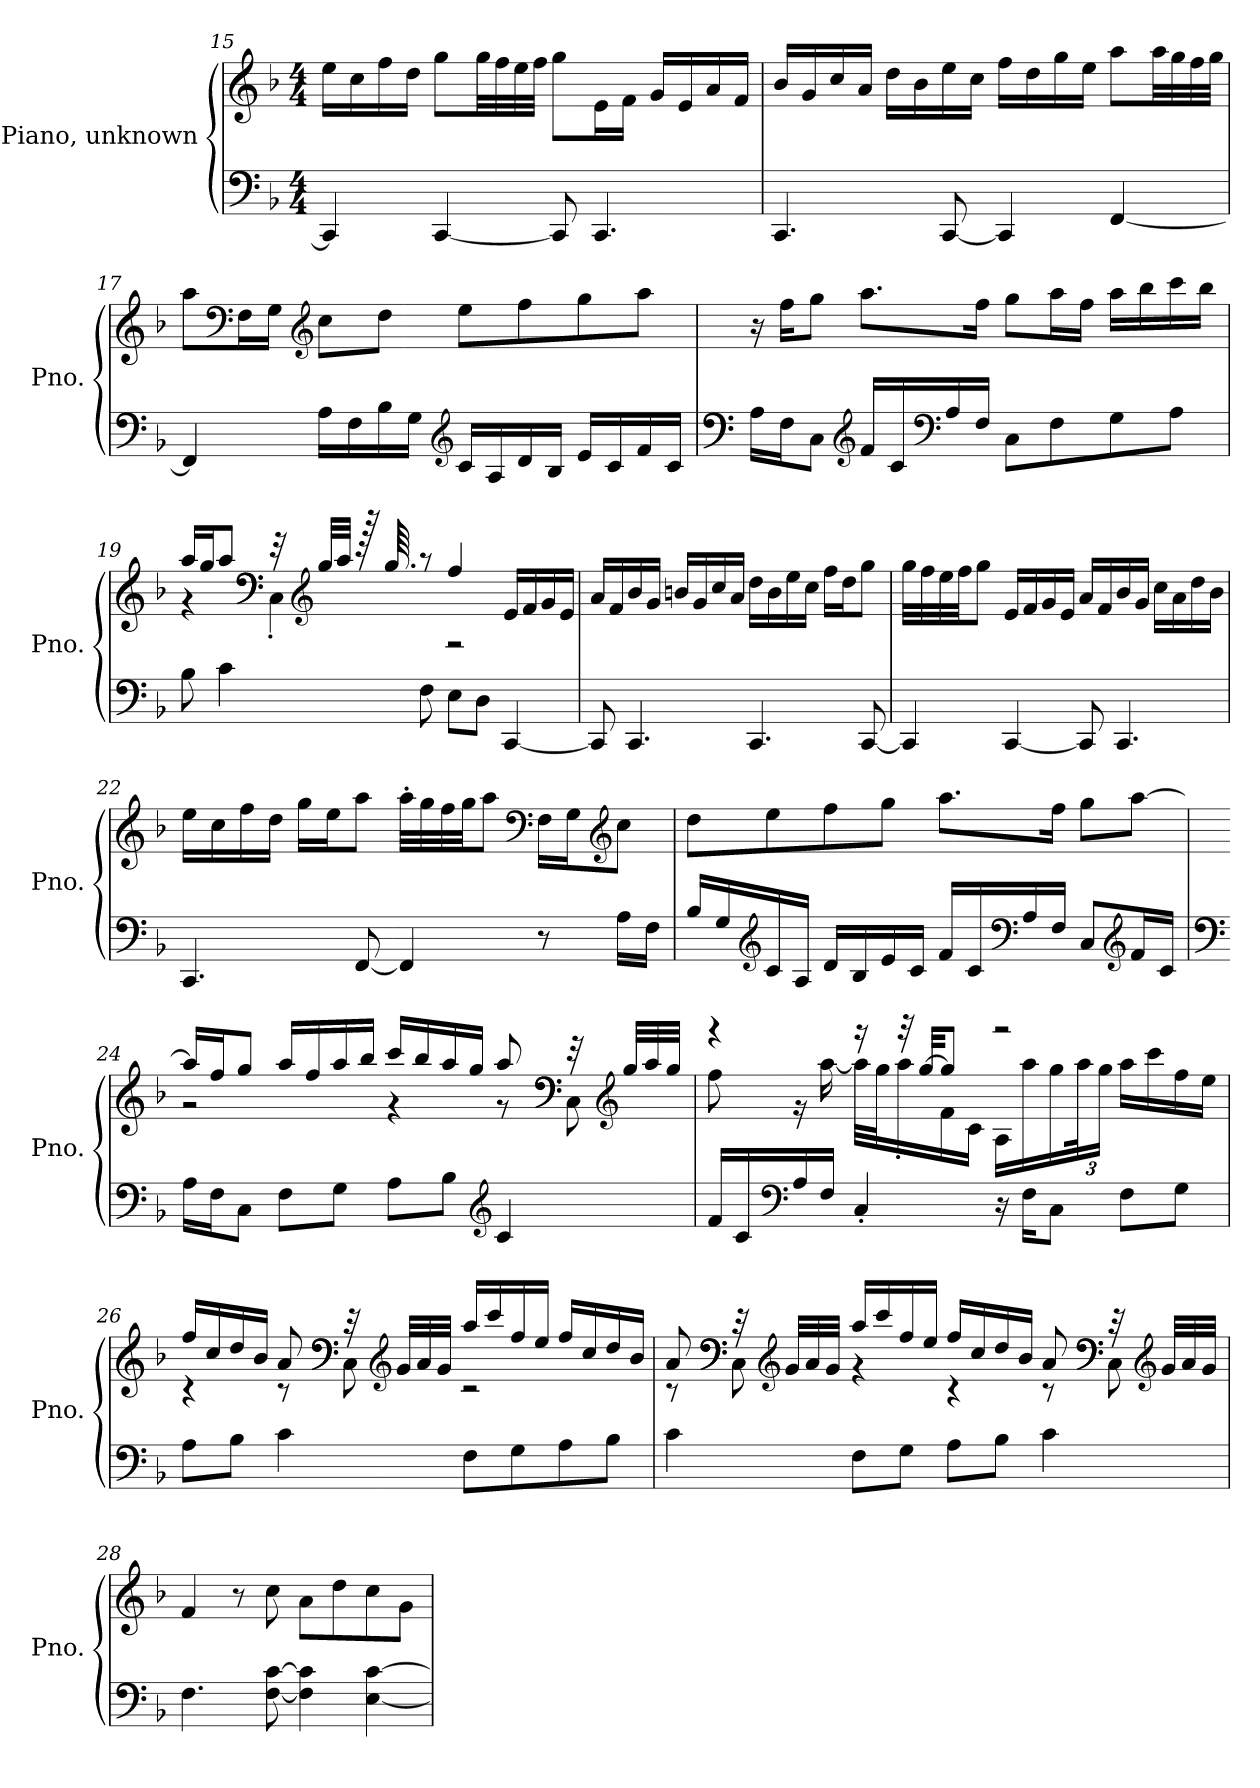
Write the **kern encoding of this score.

**kern	**kern
*part1	*part1
*staff2	*staff1
*I"Piano, unknown	*
*I'Pno.	*
!!LO:LB:g=z
*clefF4	*clefG2
*k[b-]	*k[b-]
*M4/4	*M4/4
=15	=15
4CC/]	16ee\LL
.	16cc\
.	16ff\
.	16dd\JJ
[4CC/	8gg\L
.	32gg\LL
.	32ff\
.	32ee\
.	32ff\JJJ
8CC/]	8gg\L
4.CC/	16e\L
.	16f\JJ
.	16g/LL
.	16e/
.	16a/
.	16f/JJ
=16	=16
4.CC/	16b-/LL
.	16g/
.	16cc/
.	16a/JJ
.	16dd\LL
.	16b-\
[8CC/	16ee\
.	16cc\JJ
4CC/]	16ff\LL
.	16dd\
.	16gg\
.	16ee\JJ
[4FF/	8aa\L
.	32aa\LL
.	32gg\
.	32ff\
.	32gg\JJJ
!!LO:PB:g=z
=17	=17
4FF/]	8aa\L
*	*clefF4
.	16F\L
.	16G\JJ
*	*clefG2
16A\LL	8cc\L
16F\	.
16B-\	8dd\J
16G\JJ	.
*clefG2	*
16c/LL	8ee\L
16A/	.
16d/	8ff\
16B-/JJ	.
16e/LL	8gg\
16c/	.
16f/	8aa\J
16c/JJ	.
=18	=18
*clefF4	*
16A\LL	16r
16F\J	16ff\KL
8C\J	8gg\J
*clefG2	*
16f/LL	8.aa\L
16c/	.
*clefF4	*
16A/	.
16F/JJ	16ff\Jk
8C\L	8gg\L
8F\	16aa\L
.	16ff\JJ
8G\	16aa\LL
.	16bb-\
8A\J	16ccc\
.	16bb-\JJ
!!LO:LB:g=z
=19	=19
*	*^
8B-\	16aa/LL	4r
.	16gg/J	.
4c\	8aa/J	.
*	*clefF4	*
.	32r	4C'\
*	*clefG2	*
.	32gg/LLL	.
.	32aa/JJJ	.
.	128r	.
.	64.gg/	.
8F\	8r	.
8E\L	4ff/	2r
8D\J	.	.
[4CC/	16e/LL	.
.	16f/	.
.	16g/	.
.	16e/JJ	.
*	*v	*v
=20	=20
8CC/]	16a/LL
.	16f/
4.CC/	16b-/
.	16g/JJ
.	16bn/LL
.	16g/
.	16cc/
.	16a/JJ
4.CC/	16dd\LL
.	16b\
.	16ee\
.	16cc\JJ
.	16ff\LL
.	16dd\J
[8CC/	8gg\J
!!LO:LB:g=z
=21	=21
4CC/]	32gg\LLL
.	32ff\
.	32ee\
.	32ff\JJ
.	8gg\J
[4CC/	16e/LL
.	16f/
.	16g/
.	16e/JJ
8CC/]	16a/LL
.	16f/
4.CC/	16b-/
.	16g/JJ
.	16cc\LL
.	16a\
.	16dd\
.	16b-\JJ
=22	=22
4.CC/	16ee\LL
.	16cc\
.	16ff\
.	16dd\JJ
.	16gg\LL
.	16ee\J
[8FF/	8aa\J
4FF/]	32aa'\LLL
.	32gg\
.	32ff\
.	32gg\JJ
.	8aa\J
*	*clefF4
8r	16F\LL
.	16G\J
*	*clefG2
16A\LL	8cc\J
16F\JJ	.
!!LO:LB:g=z
=23	=23
16B-/LL	8dd\L
16G/	.
*clefG2	*
16c/	8ee\
16A/JJ	.
16d/LL	8ff\
16B-/	.
16e/	8gg\J
16c/JJ	.
16f/LL	8.aa\L
16c/	.
*clefF4	*
16A/	.
16F/JJ	16ff\Jk
8C/L	8gg\L
*clefG2	*
16f/L	[8aa\J
16c/JJ	.
=24	=24
*clefF4	*
*	*^
16A\LL	16aa/LL]	2r
16F\J	16ff/J	.
8C\J	8gg/J	.
8F\L	16aa/LL	.
.	16ff/	.
8G\J	16aa/	.
.	16bb-/JJ	.
8A\L	16ccc/LL	4r
.	16bb-/	.
8B-\J	16aa/	.
.	16gg/JJ	.
*clefG2	*	*
4c/	8aa/	8r
*	*clefF4	*
.	32r	8C\
*	*clefG2	*
.	32gg/LLL	.
.	32aa/	.
.	32gg/JJJ	.
!!LO:LB:g=z	!!
=25	=25	=25
16f/LL	4r	8ff\
16c/	.	.
*clefF4	*	*
16A/	.	16r
16F/JJ	.	[16aa\
4C'/	16r	32aa\LLL]
.	.	32gg\J
.	32r	16aa'\
.	[32gg/KKL	.
.	8gg/J]	16f\
.	.	16c\JJ
16r	2r	16A\LL
16F\KL	.	16aa\
8C\J	.	16gg\
*	*	*Xbrackettup
.	.	48aa\K
.	.	24gg\JJ
8F\L	.	16aa\LL
.	.	16ccc\
8G\J	.	16ff\
.	.	16ee\JJ
=26	=26	=26
8A\L	16ff/LL	4r
.	16cc/	.
8B-\J	16dd/	.
.	16b-/JJ	.
4c\	8a/	8r
*	*clefF4	*
.	32r	8C\
*	*clefG2	*
.	32g/LLL	.
.	32a/	.
.	32g/JJJ	.
8F\L	16aa/LL	2r
.	16ccc/	.
8G\	16ff/	.
.	16ee/JJ	.
8A\	16ff/LL	.
.	16cc/	.
8B-\J	16dd/	.
.	16b-/JJ	.
!!LO:LB:g=z	!!
=27	=27	=27
4c\	8a/	8r
*	*clefF4	*
.	32r	8C\
*	*clefG2	*
.	32g/LLL	.
.	32a/	.
.	32g/JJJ	.
8F\L	16aa/LL	4r
.	16ccc/	.
8G\J	16ff/	.
.	16ee/JJ	.
8A\L	16ff/LL	4r
.	16cc/	.
8B-\J	16dd/	.
.	16b-/JJ	.
4c\	8a/	8r
*	*clefF4	*
.	32r	8C\
*	*clefG2	*
.	32g/LLL	.
.	32a/	.
.	32g/JJJ	.
*	*v	*v
=28	=28
4.F\	4f/
.	8r
[8F\ [8c\	8cc\
4F\] 4c\]	8a\L
.	8dd\
[4E\ [4c\	8cc\
.	8g\J
=	=
*-	*-
